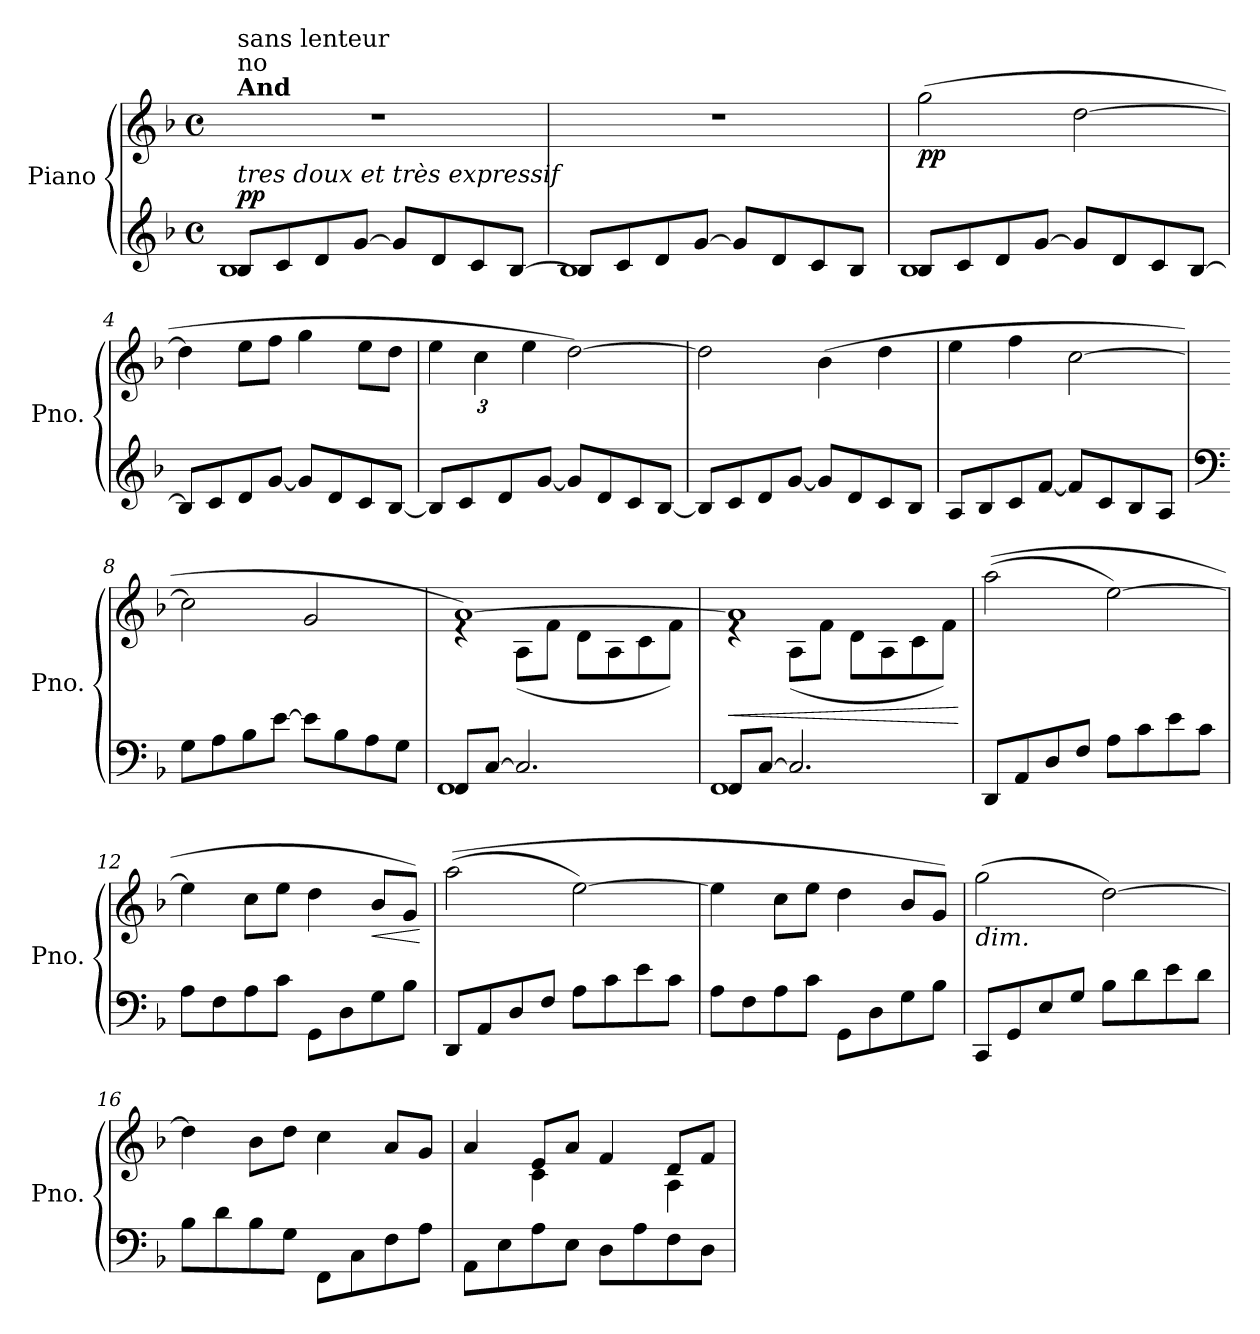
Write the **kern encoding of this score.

**kern	**kern	**dynam
*part1	*part1	*part1
*staff2	*staff1	*staff1/2
*I"Piano	*	*
*I'Pno.	*	*
*clefG2	*clefG2	*
*k[b-]	*k[b-]	*
*M4/4	*M4/4	*
*met(c)	*met(c)	*
*MM92	*MM92	*
=1	=1	=1
*^	*	*
!	!	!LO:TX:a:B:t=And	!
!	!	!LO:TX:a:t=no	!
!	!	!LO:TX:a:t=sans lenteur	!
!LO:TX:a:i:t=tres doux et très expressif	!	!	!
!	!	!	!LO:DY:a=2
8B-/L	1B-	1r	pp
8c/	.	.	.
8d/	.	.	.
[8g/J	.	.	.
8g/L]	.	.	.
8d/	.	.	.
8c/	.	.	.
[8B-/J	.	.	.
=2	=2	=2	=2
8B-/L]	1B-	1r	.
8c/	.	.	.
8d/	.	.	.
[8g/J	.	.	.
*	*	*MM90	*
8g/L]	.	.	.
8d/	.	.	.
*	*	*MM88	*
8c/	.	.	.
8B-/J	.	.	.
=3	=3	=3	=3
*	*	*MM86	*
!	!	!	!LO:DY:b
8B-/L	1B-	(>2gg\	pp
*	*	*MM92	*
8c/	.	.	.
8d/	.	.	.
[8g/J	.	.	.
8g/L]	.	[2dd\	.
8d/	.	.	.
8c/	.	.	.
[8B-/J	.	.	.
*v	*v	*	*
!!LO:LB:g=z
=4	=4	=4
8B-/L]	4dd\]	.
8c/	.	.
8d/	8ee\L	.
[8g/J	8ff\J	.
8g/L]	4gg\	.
8d/	.	.
*	*MM88	*
8c/	8ee\L	.
[8B-/J	8dd\J	.
=5	=5	=5
*	*Xbrackettup	*
*	*MM86	*
8B-/L]	6ee\	.
8c/	.	.
.	6cc\	.
8d/	.	.
.	6ee\	.
[8g/J	.	.
*	*MM92	*
8g/L]	[2dd\)	.
8d/	.	.
8c/	.	.
[8B-/J	.	.
=6	=6	=6
8B-/L]	2dd\]	.
8c/	.	.
8d/	.	.
[8g/J	.	.
*	*MM88	*
8g/L]	(>4b-\	.
8d/	.	.
8c/	4dd\	.
8B-/J	.	.
=7	=7	=7
*	*MM86	*
8A/L	4ee\	.
8B-/	.	.
8c/	4ff\	.
[8f/J	.	.
*	*MM92	*
8f/L]	[2cc\	.
8c/	.	.
8B-/	.	.
8A/J	.	.
!!LO:LB:g=z
=8	=8	=8
*clefF4	*	*
8G\L	2cc\]	.
8A\	.	.
8B-\	.	.
[8e\J	.	.
*	*MM88	*
8e\L]	2g/	.
8B-\	.	.
*	*MM86	*
8A\	.	.
8G\J	.	.
=9	=9	=9
*	*MM84	*
*^	*^	*
8FF/L	1FF	[1a)	4re	.
*	*	*MM92	*	*
[8C/J	.	.	.	.
2.C/]	.	.	(<8A\L	.
.	.	.	8f\J	.
.	.	.	8d\L	.
.	.	.	8A\	.
.	.	.	8c\	.
.	.	.	8f\J)	.
=10	=10	=10	=10	=10
!	!	!	!	!LO:HP:b
8FF/L	1FF	1a]	4re	<
[8C/J	.	.	.	.
2.C/]	.	.	(<8A\L	.
.	.	.	8f\J	.
*	*	*MM88	*	*
.	.	.	8d\L	.
.	.	.	8A\	.
*	*	*MM86	*	*
.	.	.	8c\	.
.	.	.	8f\J)	.
*v	*v	*	*	*
*	*v	*v	*
.	.	[
=11	=11	=11
*	*MM84	*
!	!	!LO:DY:b=2
!	!	!LO:DY:n=1:b
!	!	!LO:DY:n=2:b
8DD/L	(<(>2aa\	p other-dynamics p
*	*MM92	*
8AA/	.	.
8D/	.	.
8F/J	.	.
8A\L	[2ee\)	.
8c\	.	.
8e\	.	.
8c\J	.	.
!!LO:LB:g=z
=12	=12	=12
8A\L	4ee\]	.
8F\	.	.
8A\	8cc\L	.
8c\J	8ee\J	.
*	*MM88	*
8GG\L	4dd\	.
8D\	.	.
*	*MM84	*
!	!	!LO:HP:b
8G\	8b-/L	<
*	*MM80	*
8B-\J	8g/J)	.
.	.	[
=13	=13	=13
*	*MM80	*
!	!	!LO:DY:b=2
!	!	!LO:DY:n=1:b
8DD/L	(<(>2aa\	p mf
*	*MM92	*
8AA/	.	.
8D/	.	.
8F/J	.	.
8A\L	[2ee\)	.
8c\	.	.
8e\	.	.
8c\J	.	.
=14	=14	=14
8A\L	4ee\]	.
8F\	.	.
8A\	8cc\L	.
8c\J	8ee\J	.
*	*MM88	*
8GG\L	4dd\	.
8D\	.	.
*	*MM86	*
8G\	8b-/L	.
*	*MM80	*
8B-\J	8g/J)	.
=15	=15	=15
*	*MM84	*
!	!LO:TX:b:i:t=dim.	!
8CC/L	(<2gg\	.
*	*MM92	*
8GG/	.	.
8E/	.	.
8G/J	.	.
8B-\L	[2dd\)	.
8d\	.	.
8e\	.	.
8d\J	.	.
!!LO:PB:g=z
=16	=16	=16
8B-\L	4dd\]	.
8d\	.	.
8B-\	8b-\L	.
8G\J	8dd\J	.
8FF\L	4cc\	.
8C\	.	.
8F\	8a/L	.
8A\J	8g/J	.
=17	=17	=17
*	*^	*
8AA\L	4a/	4reyy	.
8E\	.	.	.
8A\	8e/L	4c\	.
8E\J	8a/J	.	.
8D\L	4f/	4reyy	.
8A\	.	.	.
*	*MM84	*	*
8F\	8d/L	4A\	.
8D\J	8f/J	.	.
*	*v	*v	*
=	=	=
*-	*-	*-
